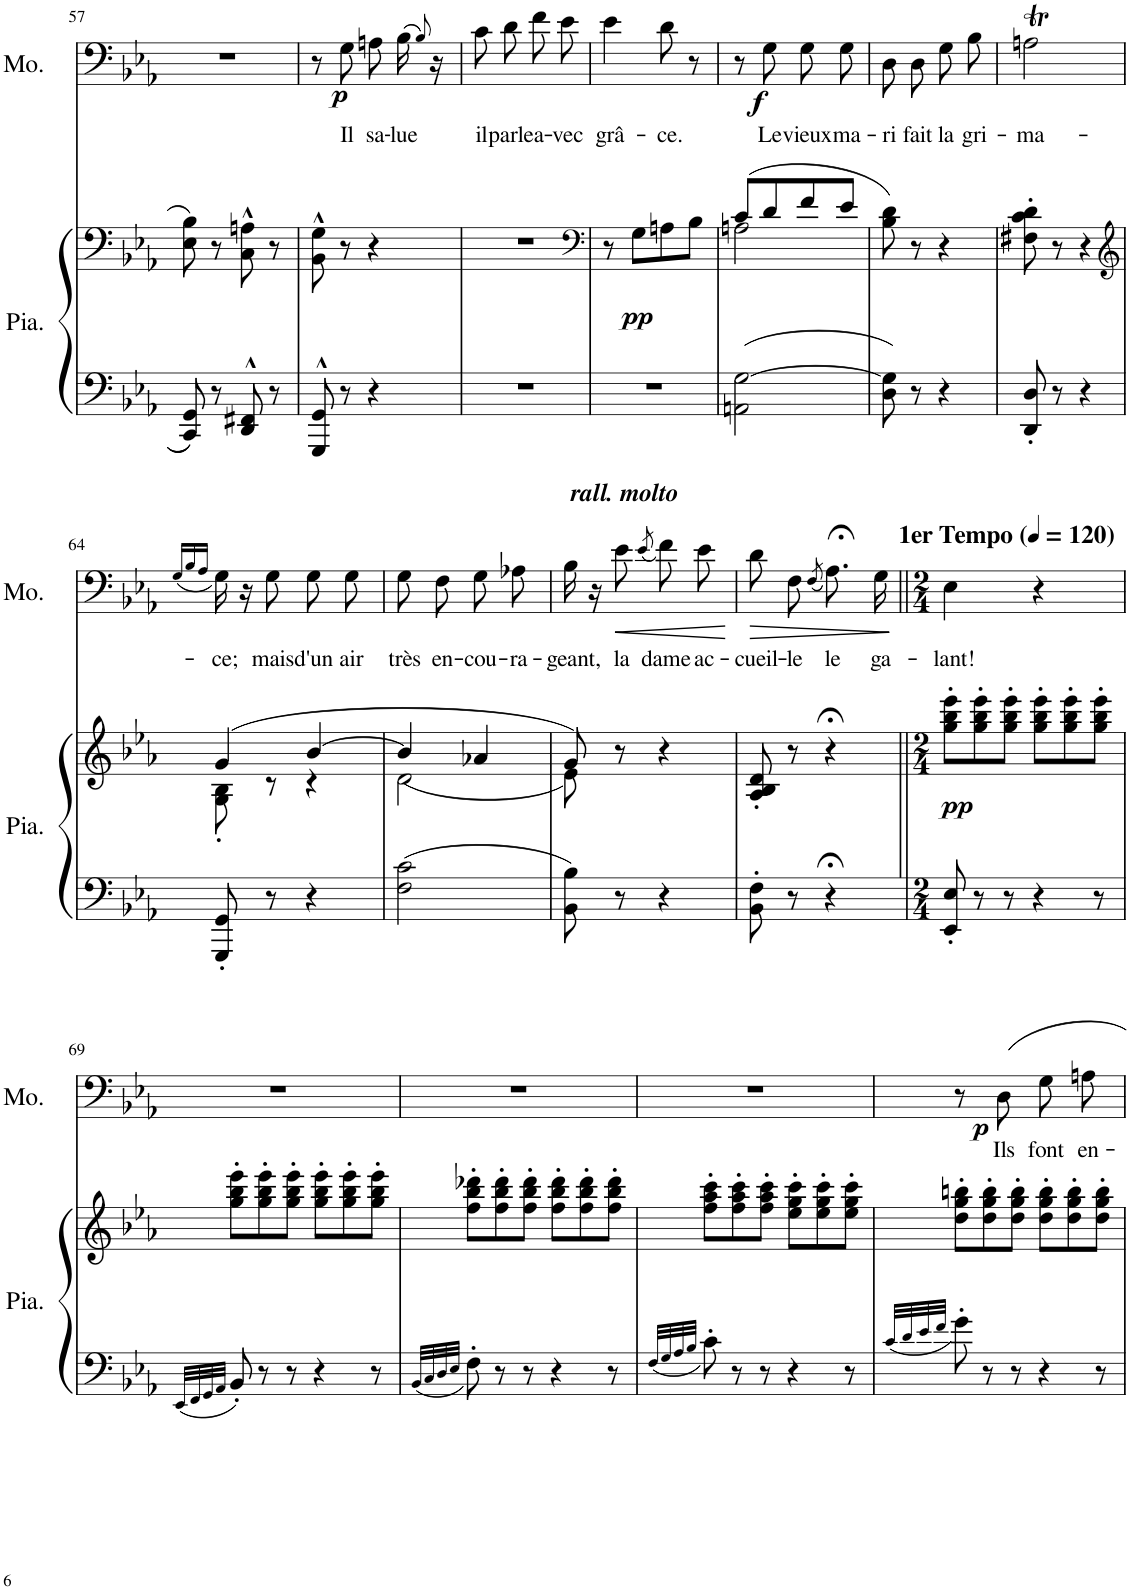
**kern	**kern	**dynam	**kern	**text	**dynam
*part2	*part2	*part2	*part1	*part1	*part1
*staff3	*staff2	*staff2/3	*staff1	*staff1	*staff1
*I"Piano	*	*	*I"Morales	*	*
*I'Pia.	*	*	*I'Mo.	*	*
!!LO:PB:g=z
*clefF4	*clefF4	*	*clefF4	*	*
*k[b-e-a-]	*k[b-e-a-]	*	*k[b-e-a-]	*	*
*M2/4	*M2/4	*	*M2/4	*	*
=57	=57	=57	=57	=57	=57
8CC/ 8GG/	8E-\ 8B-\	.	2r	.	.
8r	8r	.	.	.	.
8DD/^^ 8FF#X/^^	8C\^^ 8An\^^	.	.	.	.
8r	8r	.	.	.	.
=58	=58	=58	=58	=58	=58
8GGG/^^ 8GG/^^	8BB-\^^ 8G\^^	.	8r	.	.
!	!	!	!	!LO:LY:b	!LO:DY:b
8r	8r	.	8G\	Il	p
!	!	!	!	!LO:LY:b	!
4r	4r	.	8An\	sa-	.
!	!	!	!	!LO:LY:b	!
.	.	.	(16B-\	-lue	.
.	.	.	8qB-/)	.	.
.	.	.	16r	.	.
=59	=59	=59	=59	=59	=59
!	!	!	!	!LO:LY:b	!
2r	2r	.	8c\	il	.
!	!	!	!	!LO:LY:b	!
.	.	.	8d\	parle	.
!	!	!	!	!LO:LY:b	!
.	.	.	8f\	a-	.
!	!	!	!	!LO:LY:b	!
.	.	.	8e-\	-vec	.
=60	=60	=60	=60	=60	=60
*	*clefF4	*	*	*	*
!	!	!	!	!LO:LY:b	!
2r	8r	.	4e-\	grâ-	.
!	!	!LO:DY:b	!	!	!
.	8G\L	pp	.	.	.
!	!	!	!	!LO:LY:b	!
.	8An\	.	8d\	-ce.	.
.	8B-\J	.	8r	.	.
=61	=61	=61	=61	=61	=61
*	*^	*	*	*	*
2AAn\ [2G\	(8c/L	2An\	.	8r	.	.
!	!	!	!	!	!LO:LY:b	!LO:DY:b
.	8d/	.	.	8G\	Le	f
!	!	!	!	!	!LO:LY:b	!
.	8f/	.	.	8G\	vieux	.
!	!	!	!	!	!LO:LY:b	!
.	8e-/J	.	.	8G\	ma-	.
*	*v	*v	*	*	*	*
=62	=62	=62	=62	=62	=62
!	!	!	!	!LO:LY:b	!
8D\ 8G\]	8B-\ 8d\)	.	8D\	-ri	.
!	!	!	!	!LO:LY:b	!
8r	8r	.	8D\	fait	.
!	!	!	!	!LO:LY:b	!
4r	4r	.	8G\	la	.
!	!	!	!	!LO:LY:b	!
.	.	.	8B-\	gri-	.
=63	=63	=63	=63	=63	=63
!	!	!	!	!LO:LY:b	!
8DD/' 8D/'	8F#X\' 8c\' 8d\'	.	2Ant\	-ma-	.
8r	8r	.	.	.	.
4r	4r	.	.	.	.
!!LO:LB:g=z
=64	=64	=64	=64	=64	=64
*	*clefG2	*	*	*	*
.	.	.	(16qG/LL	.	.
.	.	.	16qB-/	.	.
.	.	.	16qA-/JJ	.	.
*	*^	*	*	*	*
!	!	!	!	!	!LO:LY:b	!
8GGG/' 8GG/'	(4g/	8G\' 8B-\'	.	16G\)	-ce;	.
.	.	.	.	16r	.	.
!	!	!	!	!	!LO:LY:b	!
8r	.	8r	.	8G\	mais	.
!	!	!	!	!	!LO:LY:b	!
4r	[4b-/	4r	.	8G\	d'un	.
!	!	!	!	!	!LO:LY:b	!
.	.	.	.	8G\	air	.
=65	=65	=65	=65	=65	=65	=65
!	!	!	!	!	!LO:LY:b	!
2F\ 2c\	4b-/]	(2d\	.	8G\	très	.
!	!	!	!	!	!LO:LY:b	!
.	.	.	.	8F\	en-	.
!	!	!	!	!	!LO:LY:b	!
.	4a-X/	.	.	8G\	-cou-	.
!	!	!	!	!	!LO:LY:b	!
.	.	.	.	8A-X\	-ra-	.
=66	=66	=66	=66	=66	=66	=66
!	!	!	!	!	!LO:LY:b	!
8BB-\ 8B-\	8g/)	8e-\)	.	16B-\	-geant,	.
!	!	!	!	!LO:TX:a:Bi:t=rall. molto	!	!
.	.	.	.	16r	.	.
!	!	!	!	!	!LO:LY:b	!LO:HP:b
8r	8r	4.ryy	.	8e-\	la	<
.	.	.	.	(8qe-/	.	.
!	!	!	!	!	!LO:LY:b	!
4r	4r	.	.	8f\)	dame	.
!	!	!	!	!	!LO:LY:b	!
.	.	.	.	8e-\	ac-	.
*	*v	*v	*	*	*	*
.	.	.	.	.	[
=67	=67	=67	=67	=67	=67
!	!	!	!	!LO:LY:b	!LO:HP:b
8BB-\' 8F\'	8A-/' 8B-/' 8d/'	.	8d\	-cueil-	>
!	!	!	!	!LO:LY:b	!
8r	8r	.	8F\	-le	.
.	.	.	(8qF/	.	.
!	!	!	!	!LO:LY:b	!
4r;<	4r;<	.	8.A-;<\)	le	.
!	!	!	!	!LO:LY:b	!
.	.	.	16G\	ga-	.
.	.	.	.	.	]
=68||	=68||	=68||	=68||	=68||	=68||
*M2/4	*M2/4	*	*M2/4	*	*
*	*Xbrackettup	*	*	*	*
*	*	*	*MM120	*	*
!	!	!	!LO:TX:a:B:t=1er Tempo	!	!
!	!	!LO:DY:b	!	!LO:LY:b	!
12EE-/' 12E-/'	12gg\' 12bb-\' 12eee-\'L	pp	4E-\	-lant!	.
12r	12gg\' 12bb-\' 12eee-\'	.	.	.	.
12r	12gg\' 12bb-\' 12eee-\'J	.	.	.	.
6r	12gg\' 12bb-\' 12eee-\'L	.	4r	.	.
.	12gg\' 12bb-\' 12eee-\'	.	.	.	.
12r	12gg\' 12bb-\' 12eee-\'J	.	.	.	.
!!LO:LB:g=z
=69	=69	=69	=69	=69	=69
32qEE-/LLL	.	.	.	.	.
32qFF/	.	.	.	.	.
32qGG/	.	.	.	.	.
32qAA-/JJJ	.	.	.	.	.
12BB-'/	12gg\' 12bb-\' 12eee-\'L	.	2r	.	.
12r	12gg\' 12bb-\' 12eee-\'	.	.	.	.
12r	12gg\' 12bb-\' 12eee-\'J	.	.	.	.
6r	12gg\' 12bb-\' 12eee-\'L	.	.	.	.
.	12gg\' 12bb-\' 12eee-\'	.	.	.	.
12r	12gg\' 12bb-\' 12eee-\'J	.	.	.	.
=70	=70	=70	=70	=70	=70
32qBB-/LLL	.	.	.	.	.
32qC/	.	.	.	.	.
32qD/	.	.	.	.	.
32qE-/JJJ	.	.	.	.	.
12F'\	12ff\' 12bb-\' 12ddd-X\'L	.	2r	.	.
12r	12ff\' 12bb-\' 12ddd-\'	.	.	.	.
12r	12ff\' 12bb-\' 12ddd-\'J	.	.	.	.
6r	12ff\' 12bb-\' 12ddd-\'L	.	.	.	.
.	12ff\' 12bb-\' 12ddd-\'	.	.	.	.
12r	12ff\' 12bb-\' 12ddd-\'J	.	.	.	.
=71	=71	=71	=71	=71	=71
32qF/LLL	.	.	.	.	.
32qG/	.	.	.	.	.
32qA-/	.	.	.	.	.
32qB-/JJJ	.	.	.	.	.
12c'\	12ff\' 12aa-\' 12ccc\'L	.	2r	.	.
12r	12ff\' 12aa-\' 12ccc\'	.	.	.	.
12r	12ff\' 12aa-\' 12ccc\'J	.	.	.	.
6r	12ee-\' 12gg\' 12ccc\'L	.	.	.	.
.	12ee-\' 12gg\' 12ccc\'	.	.	.	.
12r	12ee-\' 12gg\' 12ccc\'J	.	.	.	.
=72	=72	=72	=72	=72	=72
32qc/LLL	.	.	.	.	.
32qd/	.	.	.	.	.
32qe-/	.	.	.	.	.
32qf/JJJ	.	.	.	.	.
!	!	!	!	!	!LO:DY:b
12g'\	12dd\' 12gg\' 12bbn\'L	.	8r	.	p
12r	12dd\' 12gg\' 12bb\'	.	.	.	.
!	!	!	!	!LO:LY:b	!
.	.	.	8D\	Ils	.
12r	12dd\' 12gg\' 12bb\'J	.	.	.	.
!	!	!	!	!LO:LY:b	!
6r	12dd\' 12gg\' 12bb\'L	.	8G\	font	.
.	12dd\' 12gg\' 12bb\'	.	.	.	.
!	!	!	!	!LO:LY:b	!
.	.	.	8An\	en-	.
12r	12dd\' 12gg\' 12bb\'J	.	.	.	.
=	=	=	=	=	=
*-	*-	*-	*-	*-	*-
